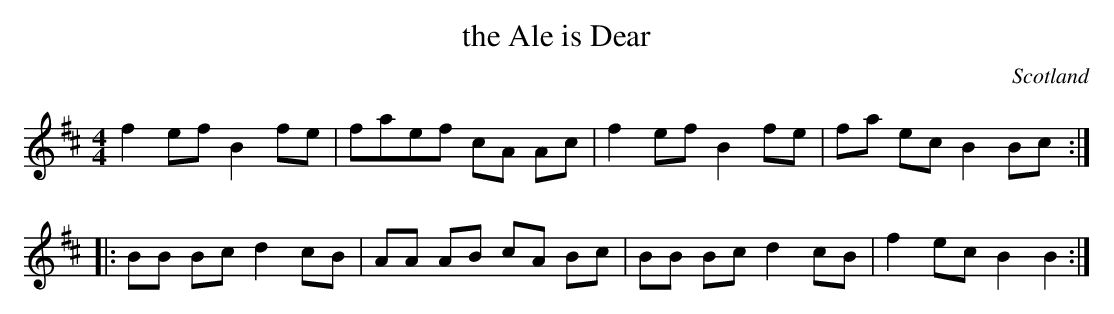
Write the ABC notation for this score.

X:1
T:the Ale is Dear
M:4/4
O:Scotland
K:B min
f2ef B2fe | faef cA Ac | \
f2 ef B2 fe | fa ec B2 Bc :|
|:BB Bc d2 cB | AA AB cA Bc | \
BB Bc d2 cB | f2 ec B2 B2 :|
